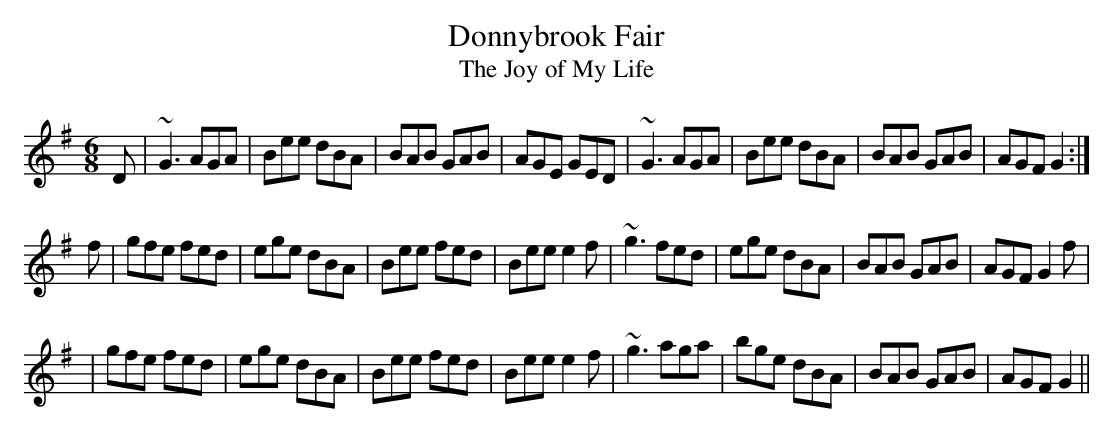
X:1
T:Donnybrook Fair
T:Joy of My Life, The
M:6/8
L:1/8
K:G
D|~G3 AGA|Bee dBA|BAB GAB|AGE GED|~G3 AGA|Bee dBA|BAB GAB|AGF G2:|
f|gfe fed|ege dBA|Bee fed|Bee e2 f|~g3 fed|ege dBA|BAB GAB|AGF G2 f|
|gfe fed|ege dBA|Bee fed|Bee e2 f|~g3 aga|bge dBA|BAB GAB|AGF G2||
